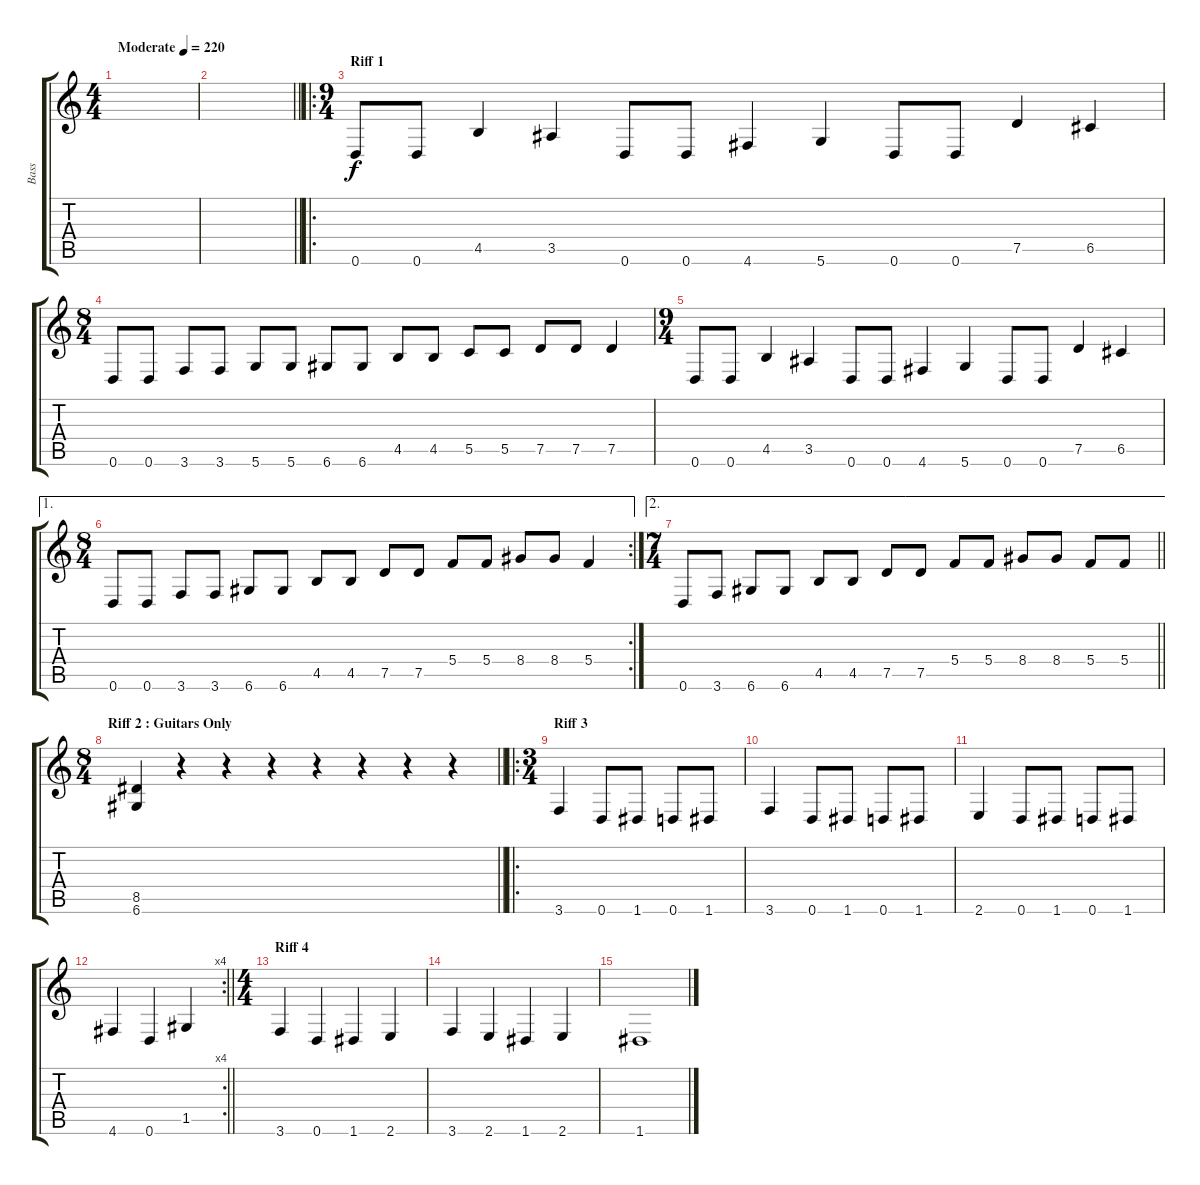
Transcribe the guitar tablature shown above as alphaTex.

\track ("Bass" "Bass") {instrument contrabass}
\staff {score tabs}
\tuning (D4 A3 F3 C3 G2 D2) {hide}
\ts (4 4)
\tempo (220 "Moderate")
\clef g2
\ks c
|
\barLineRight lightlight
|
\ro
\ts (9 4)
\section ("" "Riff 1")
0.6.8 0.6.8 4.5.4 3.5.4 0.6.8 0.6.8 4.6.4 5.6.4 0.6.8 0.6.8 7.5.4 6.5.4 |
\ts (8 4)
0.6.8 0.6.8 3.6.8 3.6.8 5.6.8 5.6.8 6.6.8 6.6.8 4.5.8 4.5.8 5.5.8 5.5.8 7.5.8 7.5.8 7.5.4 |
\ts (9 4)
0.6.8 0.6.8 4.5.4 3.5.4 0.6.8 0.6.8 4.6.4 5.6.4 0.6.8 0.6.8 7.5.4 6.5.4 |
\ae 1
\rc 2
\ts (8 4)
0.6.8 0.6.8 3.6.8 3.6.8 6.6.8 6.6.8 4.5.8 4.5.8 7.5.8 7.5.8 5.4.8 5.4.8 8.4.8 8.4.8 5.4.4 |
\ae 2
\ts (7 4)
\barLineRight lightlight
0.6.8 3.6.8 6.6.8 6.6.8 4.5.8 4.5.8 7.5.8 7.5.8 5.4.8 5.4.8 8.4.8 8.4.8 5.4.8 5.4.8 |
\ts (8 4)
\section ("" "Riff 2 : Guitars Only")
\barLineRight lightlight
(8.5 6.6).4 r.4 r.4 r.4 r.4 r.4 r.4 r.4 |
\ro
\ts (3 4)
\section ("" "Riff 3 ")
3.6.4 0.6.8 1.6.8 0.6.8 1.6.8 |
3.6.4 0.6.8 1.6.8 0.6.8 1.6.8 |
2.6.4 0.6.8 1.6.8 0.6.8 1.6.8 |
\rc 4
\barLineRight lightlight
4.6.4 0.6.4 1.5.4 |
\ts (4 4)
\section ("" "Riff 4")
3.6.4 0.6.4 1.6.4 2.6.4 |
3.6.4 2.6.4 1.6.4 2.6.4 |
1.6.1
